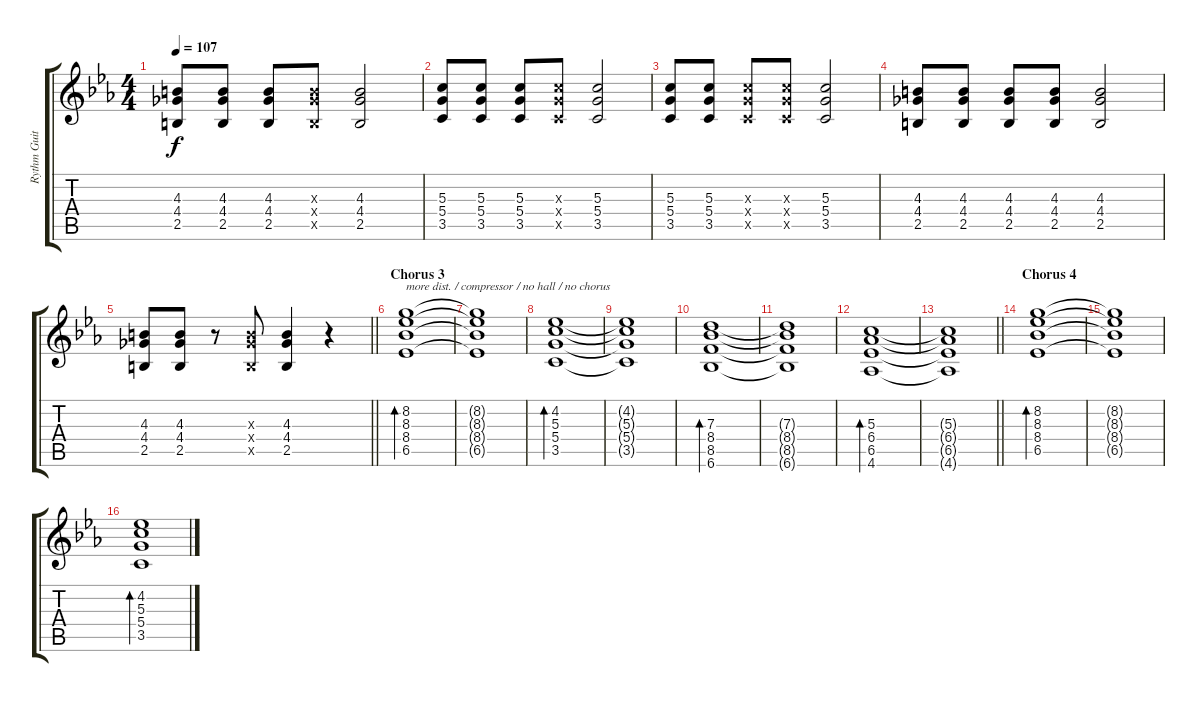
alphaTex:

\track ("Rythm Guitar" "Rythm Guit") {instrument electricguitarclean}
\staff {score tabs}
\tuning (E4 B3 G3 D3 A2 E2) {hide}
\ts (4 4)
\tempo 107
\clef g2
\ks cminor
(4.3 4.4 2.5).8{dy f} (4.3 4.4 2.5).8 (4.3 4.4 2.5).8 (4.3{x} 4.4{x} 2.5{x}).8 (4.3 4.4 2.5).2 |
(5.3 5.4 3.5).8 (5.3 5.4 3.5).8 (5.3 5.4 3.5).8 (5.3{x} 5.4{x} 3.5{x}).8 (5.3 5.4 3.5).2 |
(5.3 5.4 3.5).8 (5.3 5.4 3.5).8 (5.3{x} 5.4{x} 3.5{x}).8 (5.3{x} 5.4{x} 3.5{x}).8 (5.3 5.4 3.5).2 |
(4.3 4.4 2.5).8 (4.3 4.4 2.5).8 (4.3 4.4 2.5).8 (4.3 4.4 2.5).8 (4.3 4.4 2.5).2 |
\barLineRight lightlight
(4.3 4.4 2.5).8 (4.3 4.4 2.5).8 r.8 (4.3{x} 4.4{x} 2.5{x}).8 (4.3 4.4 2.5).4 r.4 |
\section ("" "Chorus 3")
(8.2 8.3 8.4 6.5).1{bd 240 txt "more dist. / compressor / no hall / no chorus" instrument distortionguitar} |
(8.2{t} 8.3{t} 8.4{t} 6.5{t}).1 |
(4.2 5.3 5.4 3.5).1{bd 240} |
(4.2{t} 5.3{t} 5.4{t} 3.5{t}).1 |
(7.3 8.4 8.5 6.6).1{bd 240} |
(7.3{t} 8.4{t} 8.5{t} 6.6{t}).1 |
(5.3 6.4 6.5 4.6).1{bd 240} |
\barLineRight lightlight
(5.3{t} 6.4{t} 6.5{t} 4.6{t}).1 |
\section ("" "Chorus 4")
(8.2 8.3 8.4 6.5).1{bd 240} |
(8.2{t} 8.3{t} 8.4{t} 6.5{t}).1 |
(4.2 5.3 5.4 3.5).1{bd 240}
